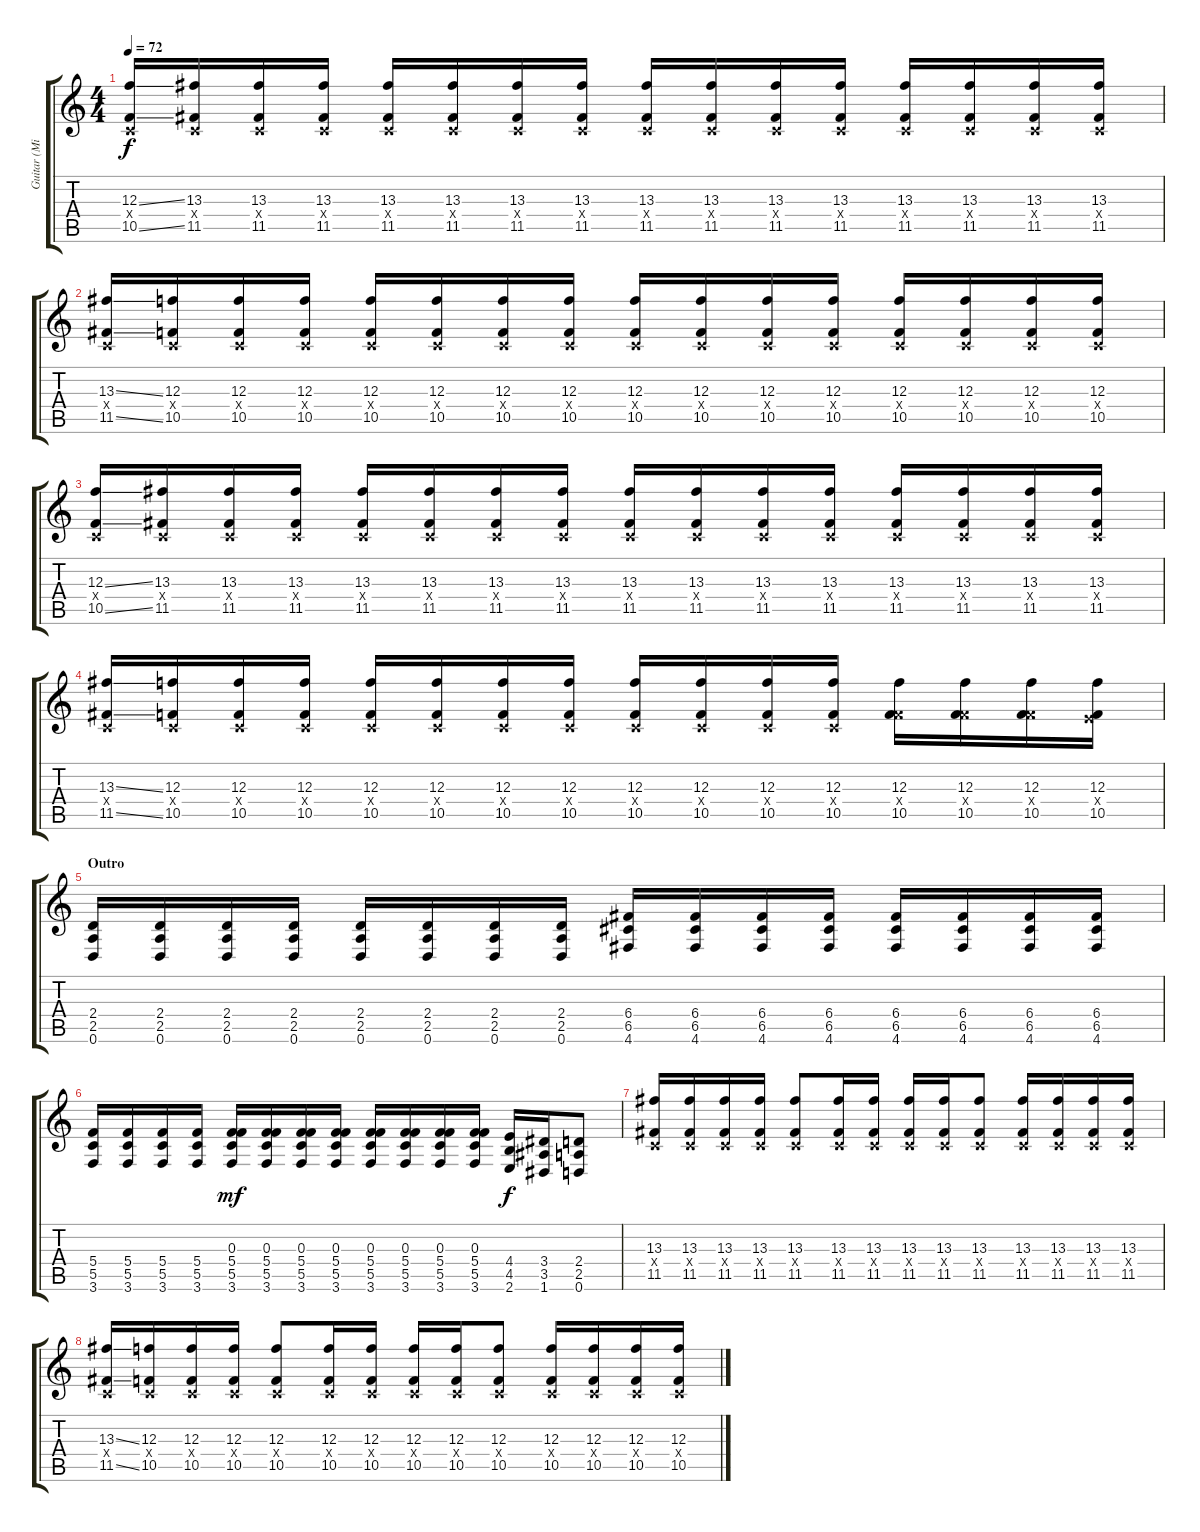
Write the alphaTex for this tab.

\track ("Guitar (Mike DeWolf)" "Guitar (Mi") {instrument distortionguitar}
\staff {score tabs}
\tuning (D4 A3 F3 C3 G2 D2) {hide}
\ts (4 4)
\tempo 72
\clef g2
\ks c
(12.3{ss} 0.4{x} 10.5{ss}).16{dy f} (13.3 0.4{x} 11.5).16 (13.3 0.4{x} 11.5).16 (13.3 0.4{x} 11.5).16 (13.3 0.4{x} 11.5).16 (13.3 0.4{x} 11.5).16 (13.3 0.4{x} 11.5).16 (13.3 0.4{x} 11.5).16 (13.3 0.4{x} 11.5).16 (13.3 0.4{x} 11.5).16 (13.3 0.4{x} 11.5).16 (13.3 0.4{x} 11.5).16 (13.3 0.4{x} 11.5).16 (13.3 0.4{x} 11.5).16 (13.3 0.4{x} 11.5).16 (13.3 0.4{x} 11.5).16 |
(13.3{ss} 0.4{x} 11.5{ss}).16 (12.3 0.4{x} 10.5).16 (12.3 0.4{x} 10.5).16 (12.3 0.4{x} 10.5).16 (12.3 0.4{x} 10.5).16 (12.3 0.4{x} 10.5).16 (12.3 0.4{x} 10.5).16 (12.3 0.4{x} 10.5).16 (12.3 0.4{x} 10.5).16 (12.3 0.4{x} 10.5).16 (12.3 0.4{x} 10.5).16 (12.3 0.4{x} 10.5).16 (12.3 0.4{x} 10.5).16 (12.3 0.4{x} 10.5).16 (12.3 0.4{x} 10.5).16 (12.3 0.4{x} 10.5).16 |
(12.3{ss} 0.4{x} 10.5{ss}).16 (13.3 0.4{x} 11.5).16 (13.3 0.4{x} 11.5).16 (13.3 0.4{x} 11.5).16 (13.3 0.4{x} 11.5).16 (13.3 0.4{x} 11.5).16 (13.3 0.4{x} 11.5).16 (13.3 0.4{x} 11.5).16 (13.3 0.4{x} 11.5).16 (13.3 0.4{x} 11.5).16 (13.3 0.4{x} 11.5).16 (13.3 0.4{x} 11.5).16 (13.3 0.4{x} 11.5).16 (13.3 0.4{x} 11.5).16 (13.3 0.4{x} 11.5).16 (13.3 0.4{x} 11.5).16 |
(13.3{ss} 0.4{x} 11.5{ss}).16 (12.3 0.4{x} 10.5).16 (12.3 0.4{x} 10.5).16 (12.3 0.4{x} 10.5).16 (12.3 0.4{x} 10.5).16 (12.3 0.4{x} 10.5).16 (12.3 0.4{x} 10.5).16 (12.3 0.4{x} 10.5).16 (12.3 0.4{x} 10.5).16 (12.3 0.4{x} 10.5).16 (12.3 0.4{x} 10.5).16 (12.3 0.4{x} 10.5).16 (12.3 5.4{x} 10.5).16 (12.3 5.4{x} 10.5).16 (12.3 5.4{x} 10.5).16 (12.3 4.4{x} 10.5).16 |
\section ("" "Outro")
(2.4 2.5 0.6).16 (2.4 2.5 0.6).16 (2.4 2.5 0.6).16 (2.4 2.5 0.6).16 (2.4 2.5 0.6).16 (2.4 2.5 0.6).16 (2.4 2.5 0.6).16 (2.4 2.5 0.6).16 (6.4 6.5 4.6).16 (6.4 6.5 4.6).16 (6.4 6.5 4.6).16 (6.4 6.5 4.6).16 (6.4 6.5 4.6).16 (6.4 6.5 4.6).16 (6.4 6.5 4.6).16 (6.4 6.5 4.6).16 |
(5.4 5.5 3.6).16 (5.4 5.5 3.6).16 (5.4 5.5 3.6).16 (5.4 5.5 3.6).16 (0.3 5.4 5.5 3.6).16{dy mf} (0.3 5.4 5.5 3.6).16 (0.3 5.4 5.5 3.6).16 (0.3 5.4 5.5 3.6).16 (0.3 5.4 5.5 3.6).16 (0.3 5.4 5.5 3.6).16 (0.3 5.4 5.5 3.6).16 (0.3 5.4 5.5 3.6).16 (4.4 4.5 2.6).16{dy f} (3.4 3.5 1.6).16 (2.4 2.5 0.6).8 |
(13.3 0.4{x} 11.5).16 (13.3 0.4{x} 11.5).16 (13.3 0.4{x} 11.5).16 (13.3 0.4{x} 11.5).16 (13.3 0.4{x} 11.5).8 (13.3 0.4{x} 11.5).16 (13.3 0.4{x} 11.5).16 (13.3 0.4{x} 11.5).16 (13.3 0.4{x} 11.5).16 (13.3 0.4{x} 11.5).8 (13.3 0.4{x} 11.5).16 (13.3 0.4{x} 11.5).16 (13.3 0.4{x} 11.5).16 (13.3 0.4{x} 11.5).16 |
(13.3{ss} 0.4{x} 11.5{ss}).16 (12.3 0.4{x} 10.5).16 (12.3 0.4{x} 10.5).16 (12.3 0.4{x} 10.5).16 (12.3 0.4{x} 10.5).8 (12.3 0.4{x} 10.5).16 (12.3 0.4{x} 10.5).16 (12.3 0.4{x} 10.5).16 (12.3 0.4{x} 10.5).16 (12.3 0.4{x} 10.5).8 (12.3 0.4{x} 10.5).16 (12.3 0.4{x} 10.5).16 (12.3 0.4{x} 10.5).16 (12.3 0.4{x} 10.5).16
